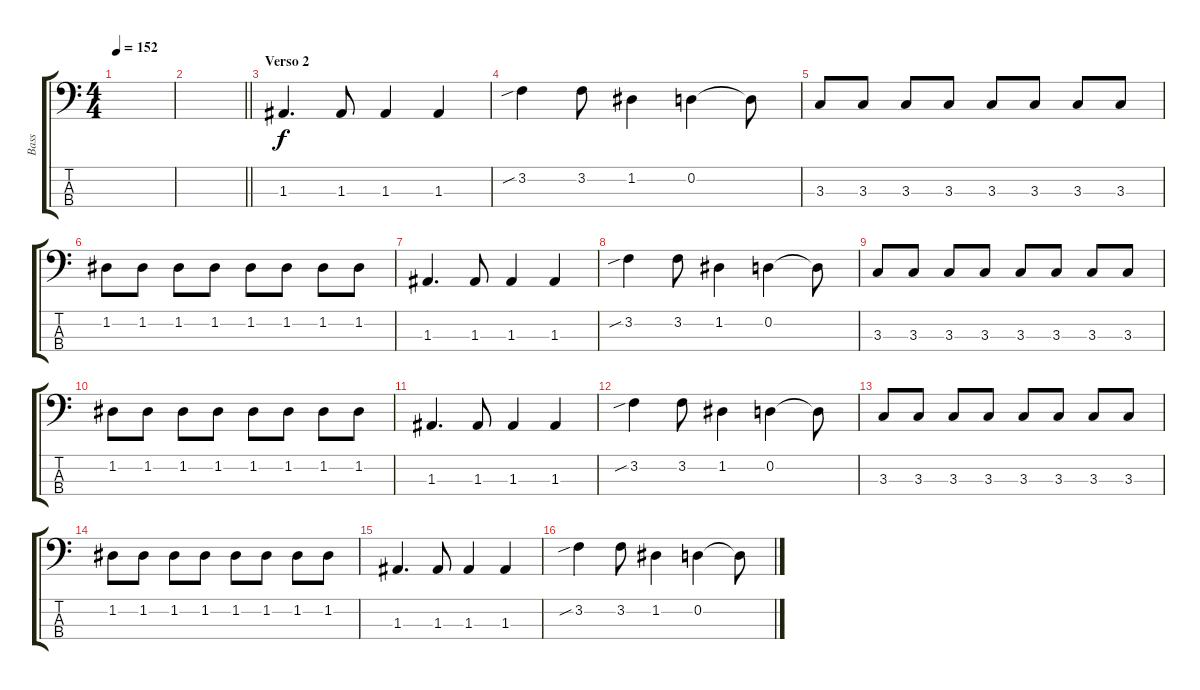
\track ("Bass" "Bass") {instrument electricbasspick}
\staff {score tabs}
\tuning (G2 D2 A1 E1) {hide}
\ts (4 4)
\tempo 152
\clef f4
\ks c
|
\barLineRight lightlight
|
\section ("" "Verso 2")
1.3.4{d} 1.3.8 1.3.4 1.3.4 |
3.2{sib}.4 3.2.8 1.2.4 0.2.4 0.2{t}.8 |
3.3.8{volume 14} 3.3.8 3.3.8 3.3.8 3.3.8 3.3.8 3.3.8 3.3.8 |
1.2.8 1.2.8 1.2.8 1.2.8 1.2.8 1.2.8 1.2.8 1.2.8 |
1.3.4{d} 1.3.8 1.3.4 1.3.4 |
3.2{sib}.4 3.2.8 1.2.4 0.2.4 0.2{t}.8 |
3.3.8 3.3.8 3.3.8 3.3.8 3.3.8 3.3.8 3.3.8 3.3.8 |
1.2.8 1.2.8 1.2.8 1.2.8 1.2.8 1.2.8 1.2.8 1.2.8 |
1.3.4{d} 1.3.8 1.3.4 1.3.4 |
3.2{sib}.4 3.2.8 1.2.4 0.2.4 0.2{t}.8 |
3.3.8 3.3.8 3.3.8 3.3.8 3.3.8 3.3.8 3.3.8 3.3.8 |
1.2.8 1.2.8 1.2.8 1.2.8 1.2.8 1.2.8 1.2.8 1.2.8 |
1.3.4{d} 1.3.8 1.3.4 1.3.4 |
3.2{sib}.4 3.2.8 1.2.4 0.2.4 0.2{t}.8
